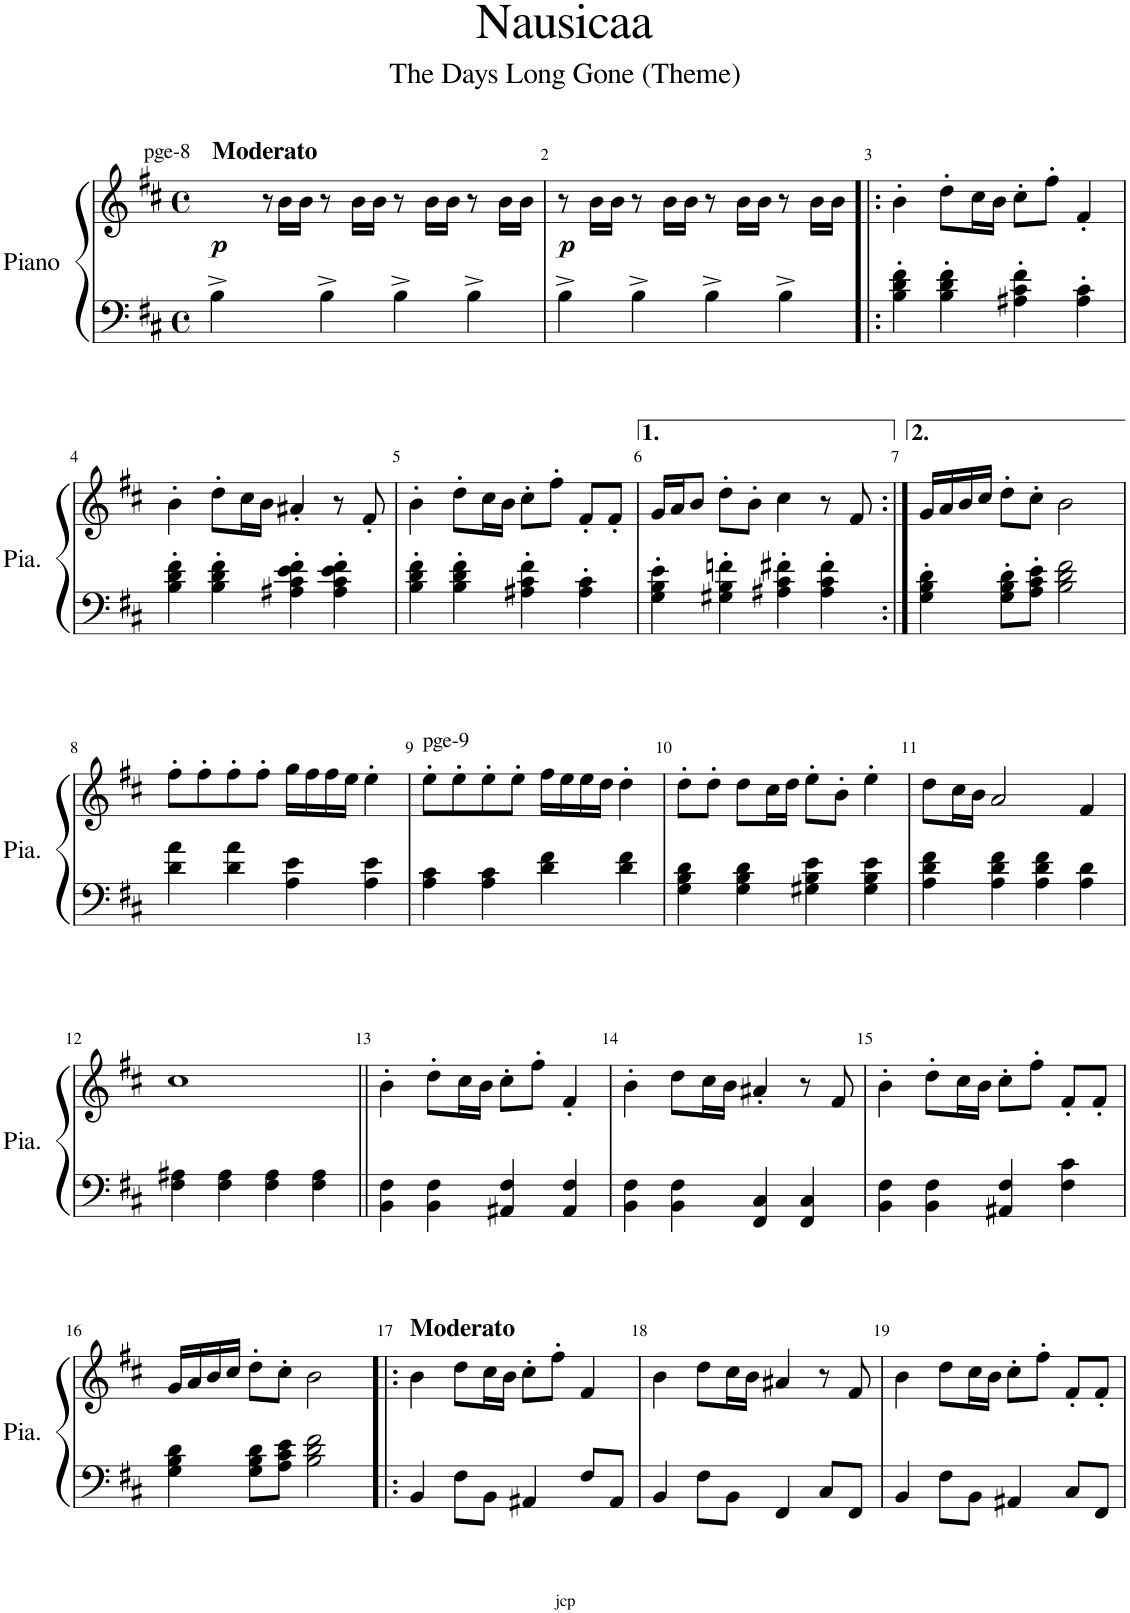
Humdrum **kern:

**kern	**kern	**dynam
*part1	*part1	*part1
*staff2	*staff1	*staff1/2
*I"Piano	*	*
*I'Pia.	*	*
*clefF4	*clefG2	*
*k[f#c#]	*k[f#c#]	*
*M4/4	*M4/4	*
*met(c)	*met(c)	*
=1	=1	=1
!	!LO:TX:a:B:t=Moderato	!
!	!LO:TX:a:t=pge-8	!
!	!	!LO:DY:b
4B^\	8r	p
.	16b\LL	.
.	16b\JJ	.
4B^\	8r	.
.	16b\LL	.
.	16b\JJ	.
4B^\	8r	.
.	16b\LL	.
.	16b\JJ	.
4B^\	8r	.
.	16b\LL	.
.	16b\JJ	.
=2	=2	=2
!	!	!LO:DY:b
4B^\	8r	p
.	16b\LL	.
.	16b\JJ	.
4B^\	8r	.
.	16b\LL	.
.	16b\JJ	.
4B^\	8r	.
.	16b\LL	.
.	16b\JJ	.
4B^\	8r	.
.	16b\LL	.
.	16b\JJ	.
=3!|:	=3!|:	=3!|:
4B\' 4d\' 4f#\'	4b'\	.
4B\' 4d\' 4f#\'	8dd'\L	.
.	16cc#\L	.
.	16b\JJ	.
4A#X\' 4c#\' 4f#\'	8cc#'\L	.
.	8ff#'\J	.
4A#\' 4c#\'	4f#'/	.
!!LO:LB:g=z
=4	=4	=4
4B\' 4d\' 4f#\'	4b'\	.
4B\' 4d\' 4f#\'	8dd'\L	.
.	16cc#\L	.
.	16b\JJ	.
4A#X\' 4c#\' 4e\' 4f#\'	4a#X'/	.
4A#\' 4c#\' 4e\' 4f#\'	8r	.
.	8f#'/	.
=5	=5	=5
4B\' 4d\' 4f#\'	4b'\	.
4B\' 4d\' 4f#\'	8dd'\L	.
.	16cc#\L	.
.	16b\JJ	.
4A#X\' 4c#\' 4f#\'	8cc#'\L	.
.	8ff#'\J	.
4A#\' 4c#\'	8f#'/L	.
.	8f#'/J	.
=6	=6	=6
4G\' 4B\' 4e\'	16g/LL	.
.	16a/J	.
.	8b/J	.
4G#X\' 4B\' 4fn\'	8dd'\L	.
.	8b'\J	.
4A#X\' 4c#\' 4f#X\'	4cc#\	.
4A#\' 4c#\' 4f#\'	8r	.
.	8f#/	.
=7:|!	=7:|!	=7:|!
4G\' 4B\' 4d\'	16g/LL	.
.	16a/	.
.	16b/	.
.	16cc#/JJ	.
8G\' 8B\' 8d\'L	8dd'\L	.
8A\' 8c#\' 8e\'J	8cc#'\J	.
2B\ 2d\ 2f#\	2b\	.
!!LO:LB:g=z
=8	=8	=8
4d\ 4a\	8ff#'\L	.
.	8ff#'\	.
4d\ 4a\	8ff#'\	.
.	8ff#'\J	.
4A\ 4e\	16gg\LL	.
.	16ff#\	.
.	16ff#\	.
.	16ee\JJ	.
4A\ 4e\	4ee'\	.
=9	=9	=9
!	!LO:TX:a:t=pge-9	!
4A\ 4c#\	8ee'\L	.
.	8ee'\	.
4A\ 4c#\	8ee'\	.
.	8ee'\J	.
4d\ 4f#\	16ff#\LL	.
.	16ee\	.
.	16ee\	.
.	16dd\JJ	.
4d\ 4f#\	4dd'\	.
=10	=10	=10
4G\ 4B\ 4d\	8dd'\L	.
.	8dd'\J	.
4G\ 4B\ 4d\	8dd\L	.
.	16cc#\L	.
.	16dd\JJ	.
4G#X\ 4B\ 4e\	8ee'\L	.
.	8b'\J	.
4G#\ 4B\ 4e\	4ee'\	.
=11	=11	=11
4A\ 4d\ 4f#\	8dd\L	.
.	16cc#\L	.
.	16b\JJ	.
4A\ 4d\ 4f#\	2a/	.
4A\ 4d\ 4f#\	.	.
4A\ 4d\	4f#/	.
!!LO:LB:g=z
=12	=12	=12
4F#\ 4A#X\	1cc#	.
4F#\ 4A#\	.	.
4F#\ 4A#\	.	.
4F#\ 4A#\	.	.
=13||	=13||	=13||
4BB\ 4F#\	4b'\	.
4BB\ 4F#\	8dd'\L	.
.	16cc#\L	.
.	16b\JJ	.
4AA#X/ 4F#/	8cc#'\L	.
.	8ff#'\J	.
4AA#/ 4F#/	4f#'/	.
=14	=14	=14
4BB\ 4F#\	4b'\	.
4BB\ 4F#\	8dd\L	.
.	16cc#\L	.
.	16b\JJ	.
4FF#/ 4C#/	4a#X'/	.
4FF#/ 4C#/	8r	.
.	8f#/	.
=15	=15	=15
4BB\ 4F#\	4b'\	.
4BB\ 4F#\	8dd'\L	.
.	16cc#\L	.
.	16b\JJ	.
4AA#X/ 4F#/	8cc#'\L	.
.	8ff#'\J	.
4F#\ 4c#\	8f#'/L	.
.	8f#'/J	.
!!LO:LB:g=z
=16	=16	=16
4G\ 4B\ 4d\	16g/LL	.
.	16a/	.
.	16b/	.
.	16cc#/JJ	.
8G\ 8B\ 8d\L	8dd'\L	.
8A\ 8c#\ 8e\J	8cc#'\J	.
2B\ 2d\ 2f#\	2b\	.
=17!|:	=17!|:	=17!|:
!	!LO:TX:a:B:t=Moderato	!
4BB/	4b\	.
8F#\L	8dd\L	.
8BB\J	16cc#\L	.
.	16b\JJ	.
4AA#X/	8cc#'\L	.
.	8ff#'\J	.
8F#/L	4f#/	.
8AA#/J	.	.
=18	=18	=18
4BB/	4b\	.
8F#\L	8dd\L	.
8BB\J	16cc#\L	.
.	16b\JJ	.
4FF#/	4a#X/	.
8C#/L	8r	.
8FF#/J	8f#/	.
=19	=19	=19
4BB/	4b\	.
8F#\L	8dd\L	.
8BB\J	16cc#\L	.
.	16b\JJ	.
4AA#X/	8cc#'\L	.
.	8ff#'\J	.
8C#/L	8f#'/L	.
8FF#/J	8f#'/J	.
=	=	=
*-	*-	*-
